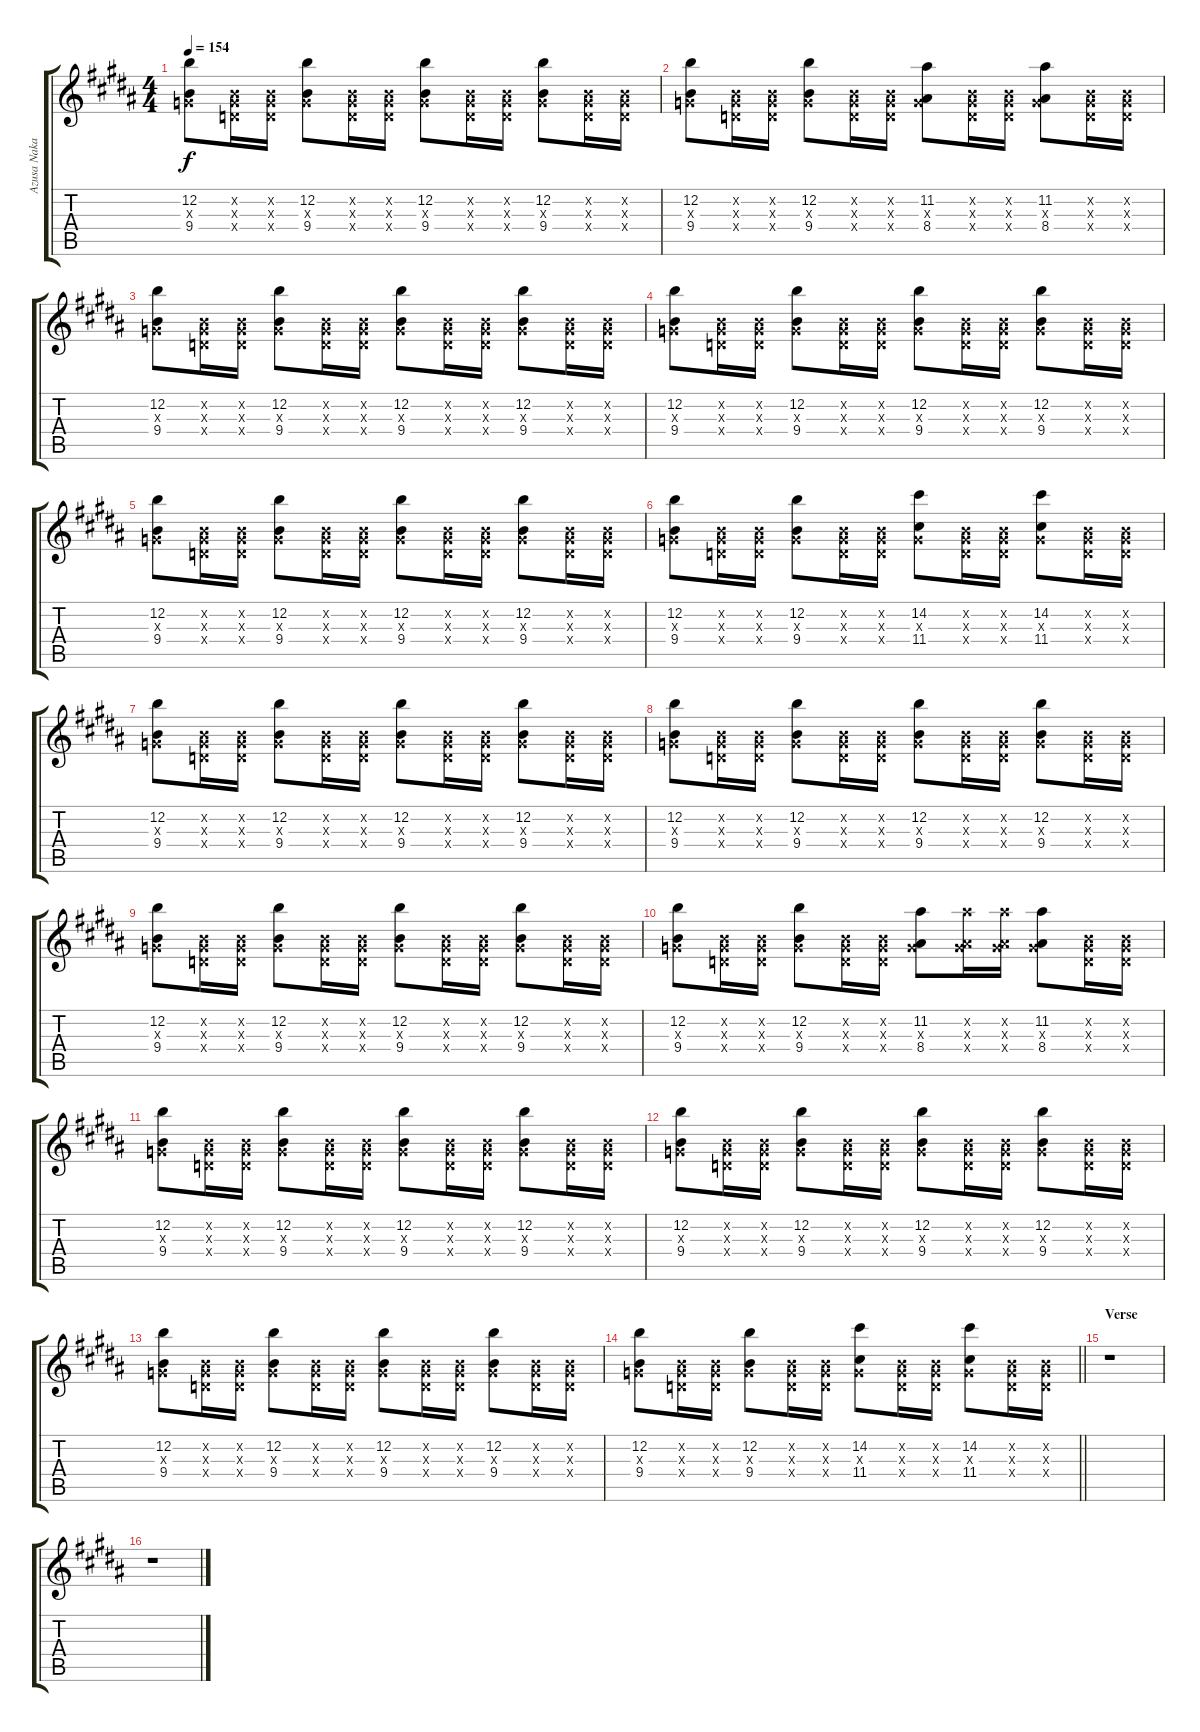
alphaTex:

\track ("Azusa Nakano" "Azusa Naka") {instrument distortionguitar}
\staff {score tabs}
\tuning (E4 B3 G3 D3 A2 E2) {hide}
\ts (4 4)
\tempo 154
\clef g2
\ks b
(12.2 0.3{x} 9.4).8{dy f} (0.2{x} 0.3{x} 0.4{x}).16 (0.2{x} 0.3{x} 0.4{x}).16 (12.2 0.3{x} 9.4).8 (0.2{x} 0.3{x} 0.4{x}).16 (0.2{x} 0.3{x} 0.4{x}).16 (12.2 0.3{x} 9.4).8 (0.2{x} 0.3{x} 0.4{x}).16 (0.2{x} 0.3{x} 0.4{x}).16 (12.2 0.3{x} 9.4).8 (0.2{x} 0.3{x} 0.4{x}).16 (0.2{x} 0.3{x} 0.4{x}).16 |
(12.2 0.3{x} 9.4).8 (0.2{x} 0.3{x} 0.4{x}).16 (0.2{x} 0.3{x} 0.4{x}).16 (12.2 0.3{x} 9.4).8 (0.2{x} 0.3{x} 0.4{x}).16 (0.2{x} 0.3{x} 0.4{x}).16 (11.2 0.3{x} 8.4).8 (0.2{x} 0.3{x} 0.4{x}).16 (0.2{x} 0.3{x} 0.4{x}).16 (11.2 0.3{x} 8.4).8 (0.2{x} 0.3{x} 0.4{x}).16 (0.2{x} 0.3{x} 0.4{x}).16 |
(12.2 0.3{x} 9.4).8 (0.2{x} 0.3{x} 0.4{x}).16 (0.2{x} 0.3{x} 0.4{x}).16 (12.2 0.3{x} 9.4).8 (0.2{x} 0.3{x} 0.4{x}).16 (0.2{x} 0.3{x} 0.4{x}).16 (12.2 0.3{x} 9.4).8 (0.2{x} 0.3{x} 0.4{x}).16 (0.2{x} 0.3{x} 0.4{x}).16 (12.2 0.3{x} 9.4).8 (0.2{x} 0.3{x} 0.4{x}).16 (0.2{x} 0.3{x} 0.4{x}).16 |
(12.2 0.3{x} 9.4).8 (0.2{x} 0.3{x} 0.4{x}).16 (0.2{x} 0.3{x} 0.4{x}).16 (12.2 0.3{x} 9.4).8 (0.2{x} 0.3{x} 0.4{x}).16 (0.2{x} 0.3{x} 0.4{x}).16 (12.2 0.3{x} 9.4).8 (0.2{x} 0.3{x} 0.4{x}).16 (0.2{x} 0.3{x} 0.4{x}).16 (12.2 0.3{x} 9.4).8 (0.2{x} 0.3{x} 0.4{x}).16 (0.2{x} 0.3{x} 0.4{x}).16 |
(12.2 0.3{x} 9.4).8 (0.2{x} 0.3{x} 0.4{x}).16 (0.2{x} 0.3{x} 0.4{x}).16 (12.2 0.3{x} 9.4).8 (0.2{x} 0.3{x} 0.4{x}).16 (0.2{x} 0.3{x} 0.4{x}).16 (12.2 0.3{x} 9.4).8 (0.2{x} 0.3{x} 0.4{x}).16 (0.2{x} 0.3{x} 0.4{x}).16 (12.2 0.3{x} 9.4).8 (0.2{x} 0.3{x} 0.4{x}).16 (0.2{x} 0.3{x} 0.4{x}).16 |
(12.2 0.3{x} 9.4).8 (0.2{x} 0.3{x} 0.4{x}).16 (0.2{x} 0.3{x} 0.4{x}).16 (12.2 0.3{x} 9.4).8 (0.2{x} 0.3{x} 0.4{x}).16 (0.2{x} 0.3{x} 0.4{x}).16 (14.2 0.3{x} 11.4).8 (0.2{x} 0.3{x} 0.4{x}).16 (0.2{x} 0.3{x} 0.4{x}).16 (14.2 0.3{x} 11.4).8 (0.2{x} 0.3{x} 0.4{x}).16 (0.2{x} 0.3{x} 0.4{x}).16 |
(12.2 0.3{x} 9.4).8 (0.2{x} 0.3{x} 0.4{x}).16 (0.2{x} 0.3{x} 0.4{x}).16 (12.2 0.3{x} 9.4).8 (0.2{x} 0.3{x} 0.4{x}).16 (0.2{x} 0.3{x} 0.4{x}).16 (12.2 0.3{x} 9.4).8 (0.2{x} 0.3{x} 0.4{x}).16 (0.2{x} 0.3{x} 0.4{x}).16 (12.2 0.3{x} 9.4).8 (0.2{x} 0.3{x} 0.4{x}).16 (0.2{x} 0.3{x} 0.4{x}).16 |
(12.2 0.3{x} 9.4).8 (0.2{x} 0.3{x} 0.4{x}).16 (0.2{x} 0.3{x} 0.4{x}).16 (12.2 0.3{x} 9.4).8 (0.2{x} 0.3{x} 0.4{x}).16 (0.2{x} 0.3{x} 0.4{x}).16 (12.2 0.3{x} 9.4).8 (0.2{x} 0.3{x} 0.4{x}).16 (0.2{x} 0.3{x} 0.4{x}).16 (12.2 0.3{x} 9.4).8 (0.2{x} 0.3{x} 0.4{x}).16 (0.2{x} 0.3{x} 0.4{x}).16 |
(12.2 0.3{x} 9.4).8 (0.2{x} 0.3{x} 0.4{x}).16 (0.2{x} 0.3{x} 0.4{x}).16 (12.2 0.3{x} 9.4).8 (0.2{x} 0.3{x} 0.4{x}).16 (0.2{x} 0.3{x} 0.4{x}).16 (12.2 0.3{x} 9.4).8 (0.2{x} 0.3{x} 0.4{x}).16 (0.2{x} 0.3{x} 0.4{x}).16 (12.2 0.3{x} 9.4).8 (0.2{x} 0.3{x} 0.4{x}).16 (0.2{x} 0.3{x} 0.4{x}).16 |
(12.2 0.3{x} 9.4).8 (0.2{x} 0.3{x} 0.4{x}).16 (0.2{x} 0.3{x} 0.4{x}).16 (12.2 0.3{x} 9.4).8 (0.2{x} 0.3{x} 0.4{x}).16 (0.2{x} 0.3{x} 0.4{x}).16 (11.2 0.3{x} 8.4).8 (11.2{x} 0.3{x} 8.4{x}).16 (11.2{x} 0.3{x} 8.4{x}).16 (11.2 0.3{x} 8.4).8 (0.2{x} 0.3{x} 0.4{x}).16 (0.2{x} 0.3{x} 0.4{x}).16 |
(12.2 0.3{x} 9.4).8 (0.2{x} 0.3{x} 0.4{x}).16 (0.2{x} 0.3{x} 0.4{x}).16 (12.2 0.3{x} 9.4).8 (0.2{x} 0.3{x} 0.4{x}).16 (0.2{x} 0.3{x} 0.4{x}).16 (12.2 0.3{x} 9.4).8 (0.2{x} 0.3{x} 0.4{x}).16 (0.2{x} 0.3{x} 0.4{x}).16 (12.2 0.3{x} 9.4).8 (0.2{x} 0.3{x} 0.4{x}).16 (0.2{x} 0.3{x} 0.4{x}).16 |
(12.2 0.3{x} 9.4).8 (0.2{x} 0.3{x} 0.4{x}).16 (0.2{x} 0.3{x} 0.4{x}).16 (12.2 0.3{x} 9.4).8 (0.2{x} 0.3{x} 0.4{x}).16 (0.2{x} 0.3{x} 0.4{x}).16 (12.2 0.3{x} 9.4).8 (0.2{x} 0.3{x} 0.4{x}).16 (0.2{x} 0.3{x} 0.4{x}).16 (12.2 0.3{x} 9.4).8 (0.2{x} 0.3{x} 0.4{x}).16 (0.2{x} 0.3{x} 0.4{x}).16 |
(12.2 0.3{x} 9.4).8 (0.2{x} 0.3{x} 0.4{x}).16 (0.2{x} 0.3{x} 0.4{x}).16 (12.2 0.3{x} 9.4).8 (0.2{x} 0.3{x} 0.4{x}).16 (0.2{x} 0.3{x} 0.4{x}).16 (12.2 0.3{x} 9.4).8 (0.2{x} 0.3{x} 0.4{x}).16 (0.2{x} 0.3{x} 0.4{x}).16 (12.2 0.3{x} 9.4).8 (0.2{x} 0.3{x} 0.4{x}).16 (0.2{x} 0.3{x} 0.4{x}).16 |
\barLineRight lightlight
(12.2 0.3{x} 9.4).8 (0.2{x} 0.3{x} 0.4{x}).16 (0.2{x} 0.3{x} 0.4{x}).16 (12.2 0.3{x} 9.4).8 (0.2{x} 0.3{x} 0.4{x}).16 (0.2{x} 0.3{x} 0.4{x}).16 (14.2 0.3{x} 11.4).8 (0.2{x} 0.3{x} 0.4{x}).16 (0.2{x} 0.3{x} 0.4{x}).16 (14.2 0.3{x} 11.4).8 (0.2{x} 0.3{x} 0.4{x}).16 (0.2{x} 0.3{x} 0.4{x}).16 |
\section ("" "Verse")
r.1 |
r.1
